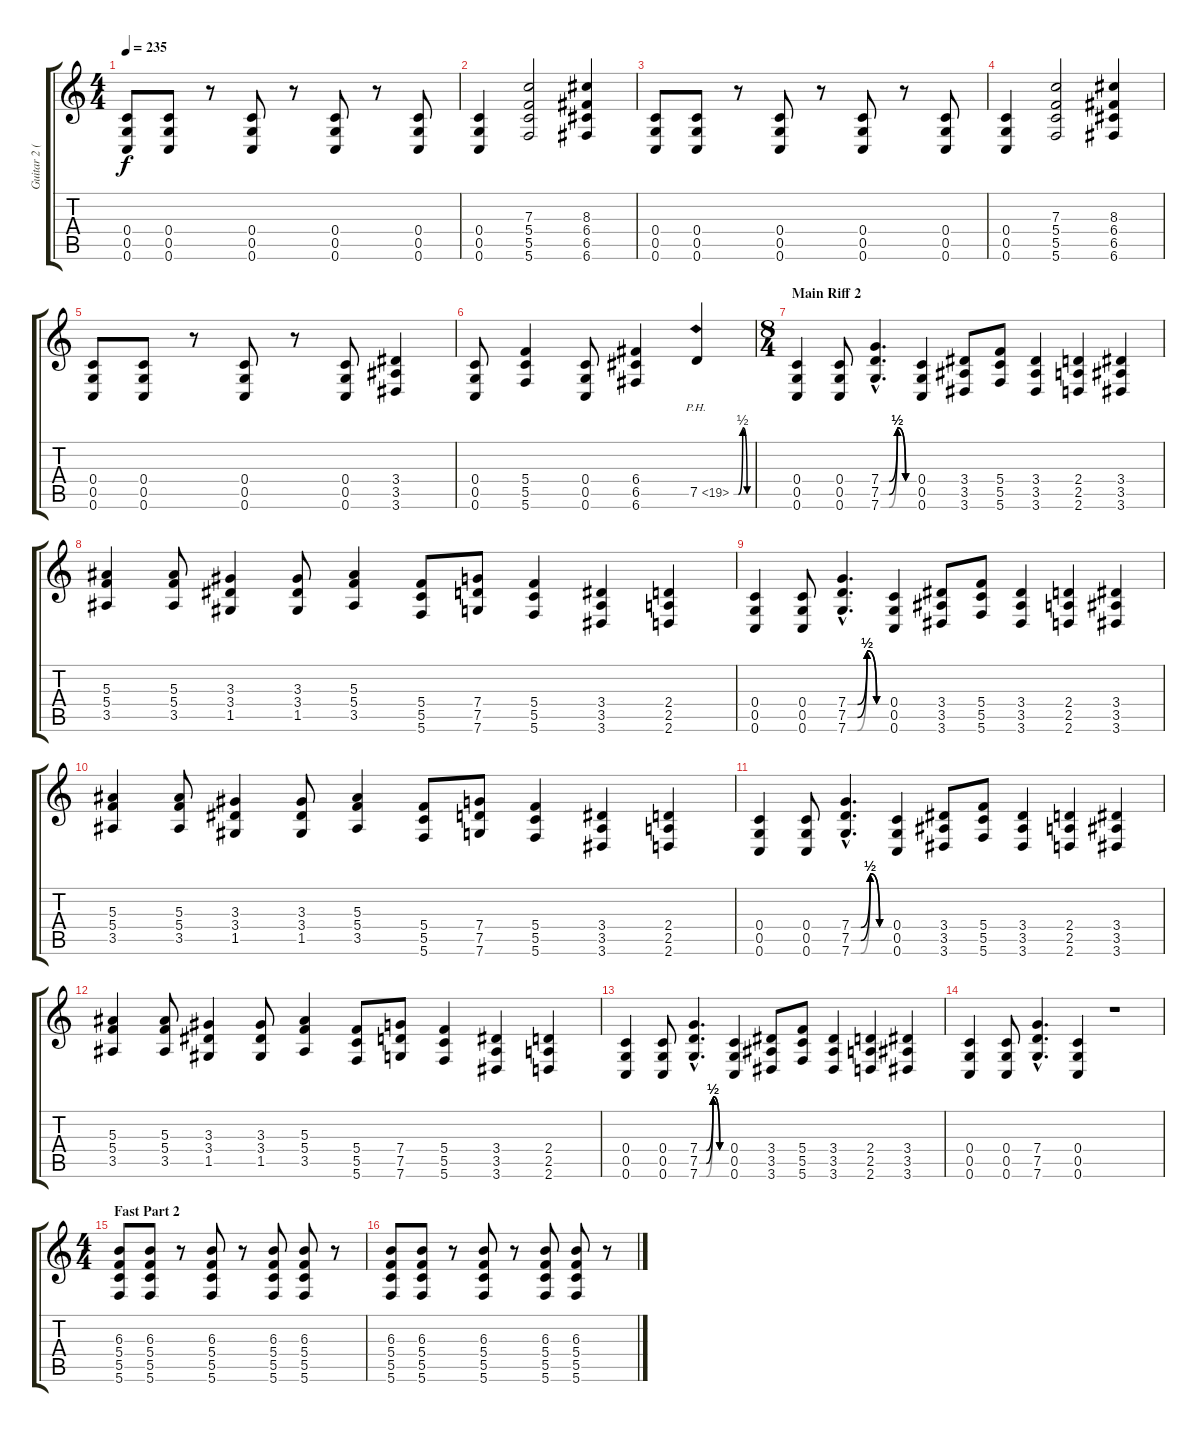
\track ("Guitar 2 (Paul)" "Guitar 2 (") {instrument distortionguitar}
\staff {score tabs}
\tuning (D4 A3 F3 C3 G2 C2) {hide}
\ts (4 4)
\tempo 235
\clef g2
\ks c
(0.4 0.5 0.6).8{dy f} (0.4 0.5 0.6).8 r.8 (0.4 0.5 0.6).8 r.8 (0.4 0.5 0.6).8 r.8 (0.4 0.5 0.6).8 |
(0.4 0.5 0.6).4 (7.3 5.4 5.5 5.6).2 (8.3 6.4 6.5 6.6).4 |
(0.4 0.5 0.6).8 (0.4 0.5 0.6).8 r.8 (0.4 0.5 0.6).8 r.8 (0.4 0.5 0.6).8 r.8 (0.4 0.5 0.6).8 |
(0.4 0.5 0.6).4 (7.3 5.4 5.5 5.6).2 (8.3 6.4 6.5 6.6).4 |
(0.4 0.5 0.6).8 (0.4 0.5 0.6).8 r.8 (0.4 0.5 0.6).8 r.8 (0.4 0.5 0.6).8 (3.4 3.5 3.6).4 |
(0.4 0.5 0.6).8 (5.4 5.5 5.6).4 (0.4 0.5 0.6).8 (6.4 6.5 6.6).4 7.5{be (custom 0 0 15 0 30 2 45 0 60 0) ph 12}.4{instrument guitarharmonics} |
\ts (8 4)
\section ("" "Main Riff 2")
(0.4 0.5 0.6).4{instrument distortionguitar} (0.4 0.5 0.6).8 (7.4{be (custom 0 0 15 0 30 2 45 0 60 0) hac} 7.5{be (custom 0 0 15 0 30 2 45 0 60 0) hac} 7.6{be (custom 0 0 15 0 30 2 45 0 60 0) hac}).4{d} (0.4 0.5 0.6).4 (3.4 3.5 3.6).8 (5.4 5.5 5.6).8 (3.4 3.5 3.6).4 (2.4 2.5 2.6).4 (3.4 3.5 3.6).4 |
(5.3 5.4 3.5).4 (5.3 5.4 3.5).8 (3.3 3.4 1.5).4 (3.3 3.4 1.5).8 (5.3 5.4 3.5).4 (5.4 5.5 5.6).8 (7.4 7.5 7.6).8 (5.4 5.5 5.6).4 (3.4 3.5 3.6).4 (2.4 2.5 2.6).4 |
(0.4 0.5 0.6).4 (0.4 0.5 0.6).8 (7.4{be (custom 0 0 15 0 30 2 45 0 60 0) hac} 7.5{be (custom 0 0 15 0 30 2 45 0 60 0) hac} 7.6{be (custom 0 0 15 0 30 2 45 0 60 0) hac}).4{d} (0.4 0.5 0.6).4 (3.4 3.5 3.6).8 (5.4 5.5 5.6).8 (3.4 3.5 3.6).4 (2.4 2.5 2.6).4 (3.4 3.5 3.6).4 |
(5.3 5.4 3.5).4 (5.3 5.4 3.5).8 (3.3 3.4 1.5).4 (3.3 3.4 1.5).8 (5.3 5.4 3.5).4 (5.4 5.5 5.6).8 (7.4 7.5 7.6).8 (5.4 5.5 5.6).4 (3.4 3.5 3.6).4 (2.4 2.5 2.6).4 |
(0.4 0.5 0.6).4 (0.4 0.5 0.6).8 (7.4{be (custom 0 0 15 0 30 2 45 0 60 0) hac} 7.5{be (custom 0 0 15 0 30 2 45 0 60 0) hac} 7.6{be (custom 0 0 15 0 30 2 45 0 60 0) hac}).4{d} (0.4 0.5 0.6).4 (3.4 3.5 3.6).8 (5.4 5.5 5.6).8 (3.4 3.5 3.6).4 (2.4 2.5 2.6).4 (3.4 3.5 3.6).4 |
(5.3 5.4 3.5).4 (5.3 5.4 3.5).8 (3.3 3.4 1.5).4 (3.3 3.4 1.5).8 (5.3 5.4 3.5).4 (5.4 5.5 5.6).8 (7.4 7.5 7.6).8 (5.4 5.5 5.6).4 (3.4 3.5 3.6).4 (2.4 2.5 2.6).4 |
(0.4 0.5 0.6).4 (0.4 0.5 0.6).8 (7.4{be (custom 0 0 15 0 30 2 45 0 60 0) hac} 7.5{be (custom 0 0 15 0 30 2 45 0 60 0) hac} 7.6{be (custom 0 0 15 0 30 2 45 0 60 0) hac}).4{d} (0.4 0.5 0.6).4 (3.4 3.5 3.6).8 (5.4 5.5 5.6).8 (3.4 3.5 3.6).4 (2.4 2.5 2.6).4 (3.4 3.5 3.6).4 |
(0.4 0.5 0.6).4 (0.4 0.5 0.6).8 (7.4{hac} 7.5{hac} 7.6{hac}).4{d} (0.4 0.5 0.6).4 r.1 |
\ts (4 4)
\section ("" "Fast Part 2")
(6.3 5.4 5.5 5.6).8{instrument distortionguitar} (6.3 5.4 5.5 5.6).8 r.8 (6.3 5.4 5.5 5.6).8 r.8 (6.3 5.4 5.5 5.6).8 (6.3 5.4 5.5 5.6).8 r.8 |
(6.3 5.4 5.5 5.6).8 (6.3 5.4 5.5 5.6).8 r.8 (6.3 5.4 5.5 5.6).8 r.8 (6.3 5.4 5.5 5.6).8 (6.3 5.4 5.5 5.6).8 r.8
